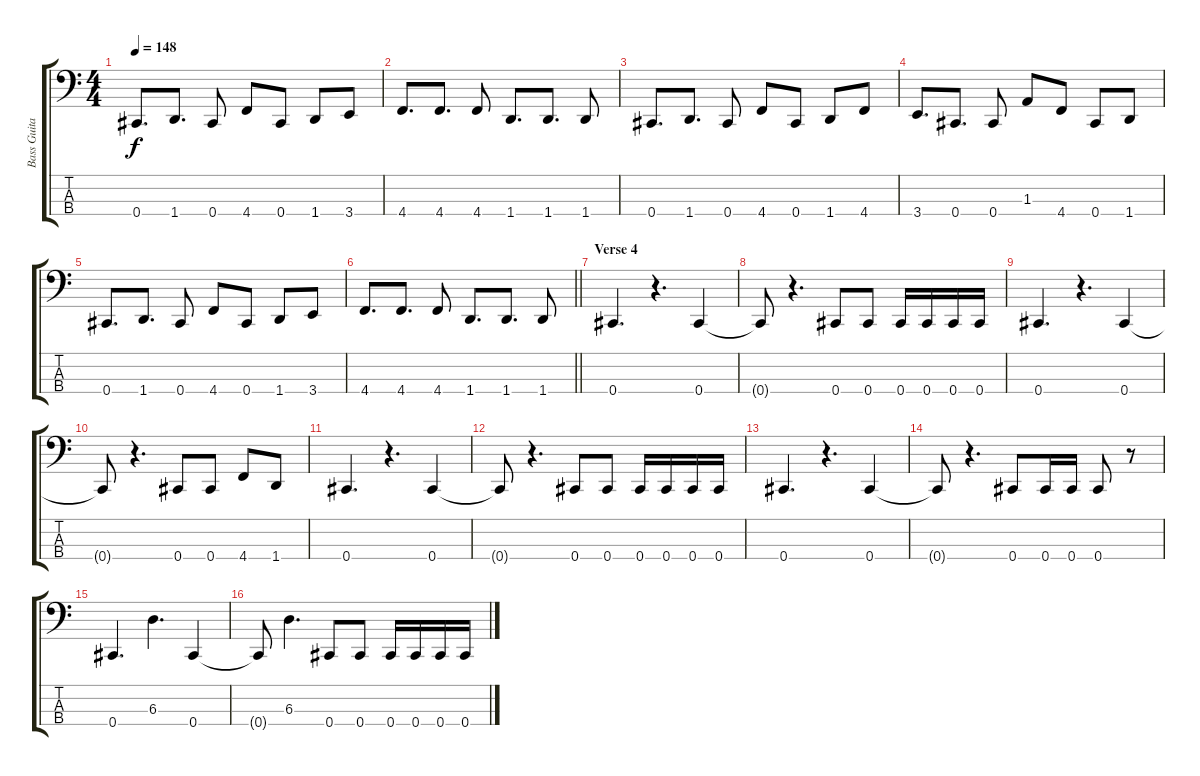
\track ("Bass Guitar" "Bass Guita") {instrument electricbasspick}
\staff {score tabs}
\tuning (Gb2 Db2 Ab1 Db1) {hide}
\ts (4 4)
\tempo 148
\clef f4
\ks c
0.4.8{d dy f} 1.4.8{d} 0.4.8 4.4.8 0.4.8 1.4.8 3.4.8 |
4.4.8{d} 4.4.8{d} 4.4.8 1.4.8{d} 1.4.8{d} 1.4.8 |
0.4.8{d} 1.4.8{d} 0.4.8 4.4.8 0.4.8 1.4.8 4.4.8 |
3.4.8{d} 0.4.8{d} 0.4.8 1.3.8 4.4.8 0.4.8 1.4.8 |
0.4.8{d} 1.4.8{d} 0.4.8 4.4.8 0.4.8 1.4.8 3.4.8 |
\barLineRight lightlight
4.4.8{d} 4.4.8{d} 4.4.8 1.4.8{d} 1.4.8{d} 1.4.8 |
\section ("" "Verse 4")
0.4.4{d} r.4{d} 0.4.4 |
0.4{t}.8 r.4{d} 0.4.8 0.4.8 0.4.16 0.4.16 0.4.16 0.4.16 |
0.4.4{d} r.4{d} 0.4.4 |
0.4{t}.8 r.4{d} 0.4.8 0.4.8 4.4.8 1.4.8 |
0.4.4{d} r.4{d} 0.4.4 |
0.4{t}.8 r.4{d} 0.4.8 0.4.8 0.4.16 0.4.16 0.4.16 0.4.16 |
0.4.4{d} r.4{d} 0.4.4 |
0.4{t}.8 r.4{d} 0.4.8 0.4.16 0.4.16 0.4.8 r.8 |
0.4.4{d} 6.3.4{d} 0.4.4 |
0.4{t}.8 6.3.4{d} 0.4.8 0.4.8 0.4.16 0.4.16 0.4.16 0.4.16
